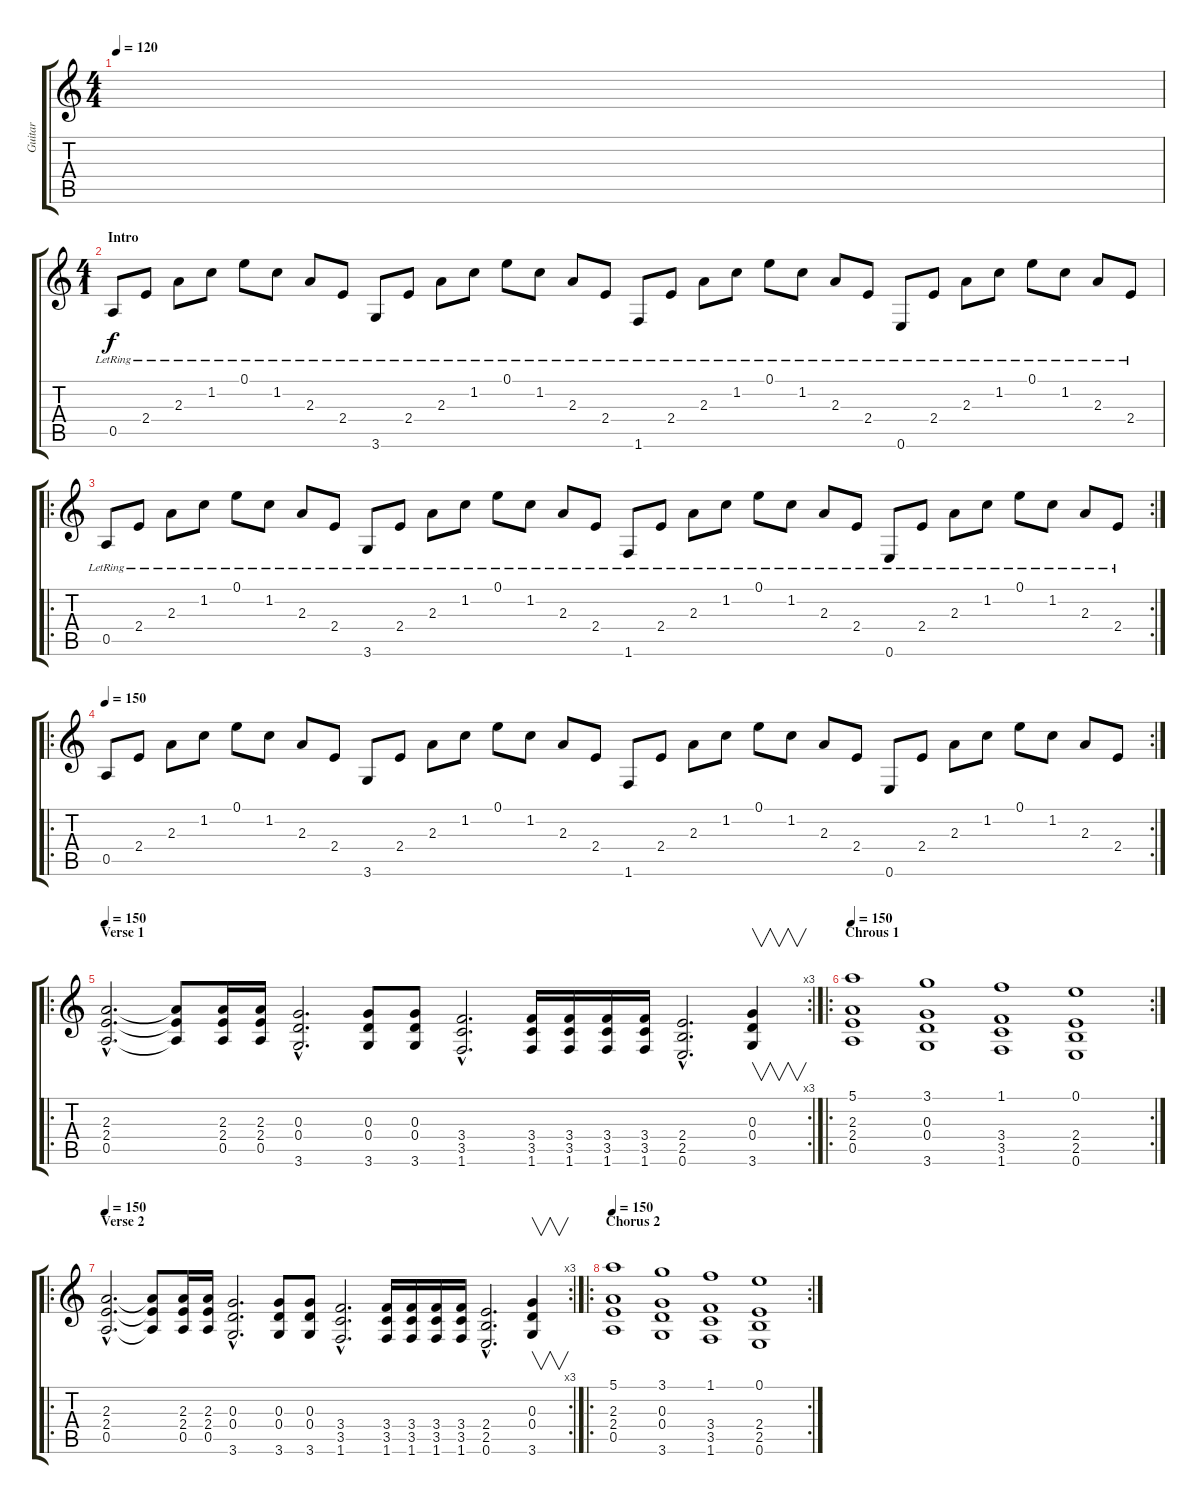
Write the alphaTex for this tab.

\track ("Guitar" "Guitar") {instrument electricguitarclean}
\staff {score tabs}
\tuning (E4 B3 G3 D3 A2 E2) {hide}
\ts (4 4)
\tempo 120
\clef g2
\ks c
|
\ts (4 1)
\section ("" "Intro")
0.5{lr}.8 2.4{lr}.8 2.3{lr}.8 1.2{lr}.8 0.1{lr}.8 1.2{lr}.8 2.3{lr}.8 2.4{lr}.8 3.6{lr}.8 2.4{lr}.8 2.3{lr}.8 1.2{lr}.8 0.1{lr}.8 1.2{lr}.8 2.3{lr}.8 2.4{lr}.8 1.6{lr}.8 2.4{lr}.8 2.3{lr}.8 1.2{lr}.8 0.1{lr}.8 1.2{lr}.8 2.3{lr}.8 2.4{lr}.8 0.6{lr}.8 2.4{lr}.8 2.3{lr}.8 1.2{lr}.8 0.1{lr}.8 1.2{lr}.8 2.3{lr}.8 2.4{lr}.8 |
\ro
\rc 2
0.5{lr}.8 2.4{lr}.8 2.3{lr}.8 1.2{lr}.8 0.1{lr}.8 1.2{lr}.8 2.3{lr}.8 2.4{lr}.8 3.6{lr}.8 2.4{lr}.8 2.3{lr}.8 1.2{lr}.8 0.1{lr}.8 1.2{lr}.8 2.3{lr}.8 2.4{lr}.8 1.6{lr}.8 2.4{lr}.8 2.3{lr}.8 1.2{lr}.8 0.1{lr}.8 1.2{lr}.8 2.3{lr}.8 2.4{lr}.8 0.6{lr}.8 2.4{lr}.8 2.3{lr}.8 1.2{lr}.8 0.1{lr}.8 1.2{lr}.8 2.3{lr}.8 2.4{lr}.8 |
\ro
\rc 2
\tempo 150
0.5.8{instrument distortionguitar} 2.4.8 2.3.8 1.2.8 0.1.8 1.2.8 2.3.8 2.4.8 3.6.8 2.4.8 2.3.8 1.2.8 0.1.8 1.2.8 2.3.8 2.4.8 1.6.8 2.4.8 2.3.8 1.2.8 0.1.8 1.2.8 2.3.8 2.4.8 0.6.8 2.4.8 2.3.8 1.2.8 0.1.8 1.2.8 2.3.8 2.4.8 |
\ro
\rc 3
\section ("" "Verse 1")
\tempo 150
(2.3{hac} 2.4{hac} 0.5{hac}).2{d instrument distortionguitar} (2.3{t} 2.4{t} 0.5{t}).8 (2.3 2.4 0.5).16 (2.3 2.4 0.5).16 (0.3{hac} 0.4{hac} 3.6{hac}).2{d} (0.3 0.4 3.6).8 (0.3 0.4 3.6).8 (3.4{hac} 3.5{hac} 1.6{hac}).2{d} (3.4 3.5 1.6).16 (3.4 3.5 1.6).16 (3.4 3.5 1.6).16 (3.4 3.5 1.6).16 (2.4{hac} 2.5{hac} 0.6{hac}).2{d} (0.3 0.4 3.6).4{v} |
\ro
\rc 2
\section ("" "Chrous 1")
\tempo 150
(5.1 2.3 2.4 0.5).1{instrument distortionguitar} (3.1 0.3 0.4 3.6).1 (1.1 3.4 3.5 1.6).1 (0.1 2.4 2.5 0.6).1 |
\ro
\rc 3
\section ("" "Verse 2")
\tempo 150
(2.3{hac} 2.4{hac} 0.5{hac}).2{d instrument distortionguitar} (2.3{t} 2.4{t} 0.5{t}).8 (2.3 2.4 0.5).16 (2.3 2.4 0.5).16 (0.3{hac} 0.4{hac} 3.6{hac}).2{d} (0.3 0.4 3.6).8 (0.3 0.4 3.6).8 (3.4{hac} 3.5{hac} 1.6{hac}).2{d} (3.4 3.5 1.6).16 (3.4 3.5 1.6).16 (3.4 3.5 1.6).16 (3.4 3.5 1.6).16 (2.4{hac} 2.5{hac} 0.6{hac}).2{d} (0.3 0.4 3.6).4{v} |
\ro
\rc 2
\section ("" "Chorus 2")
\tempo 150
(5.1 2.3 2.4 0.5).1{instrument distortionguitar} (3.1 0.3 0.4 3.6).1 (1.1 3.4 3.5 1.6).1 (0.1 2.4 2.5 0.6).1
